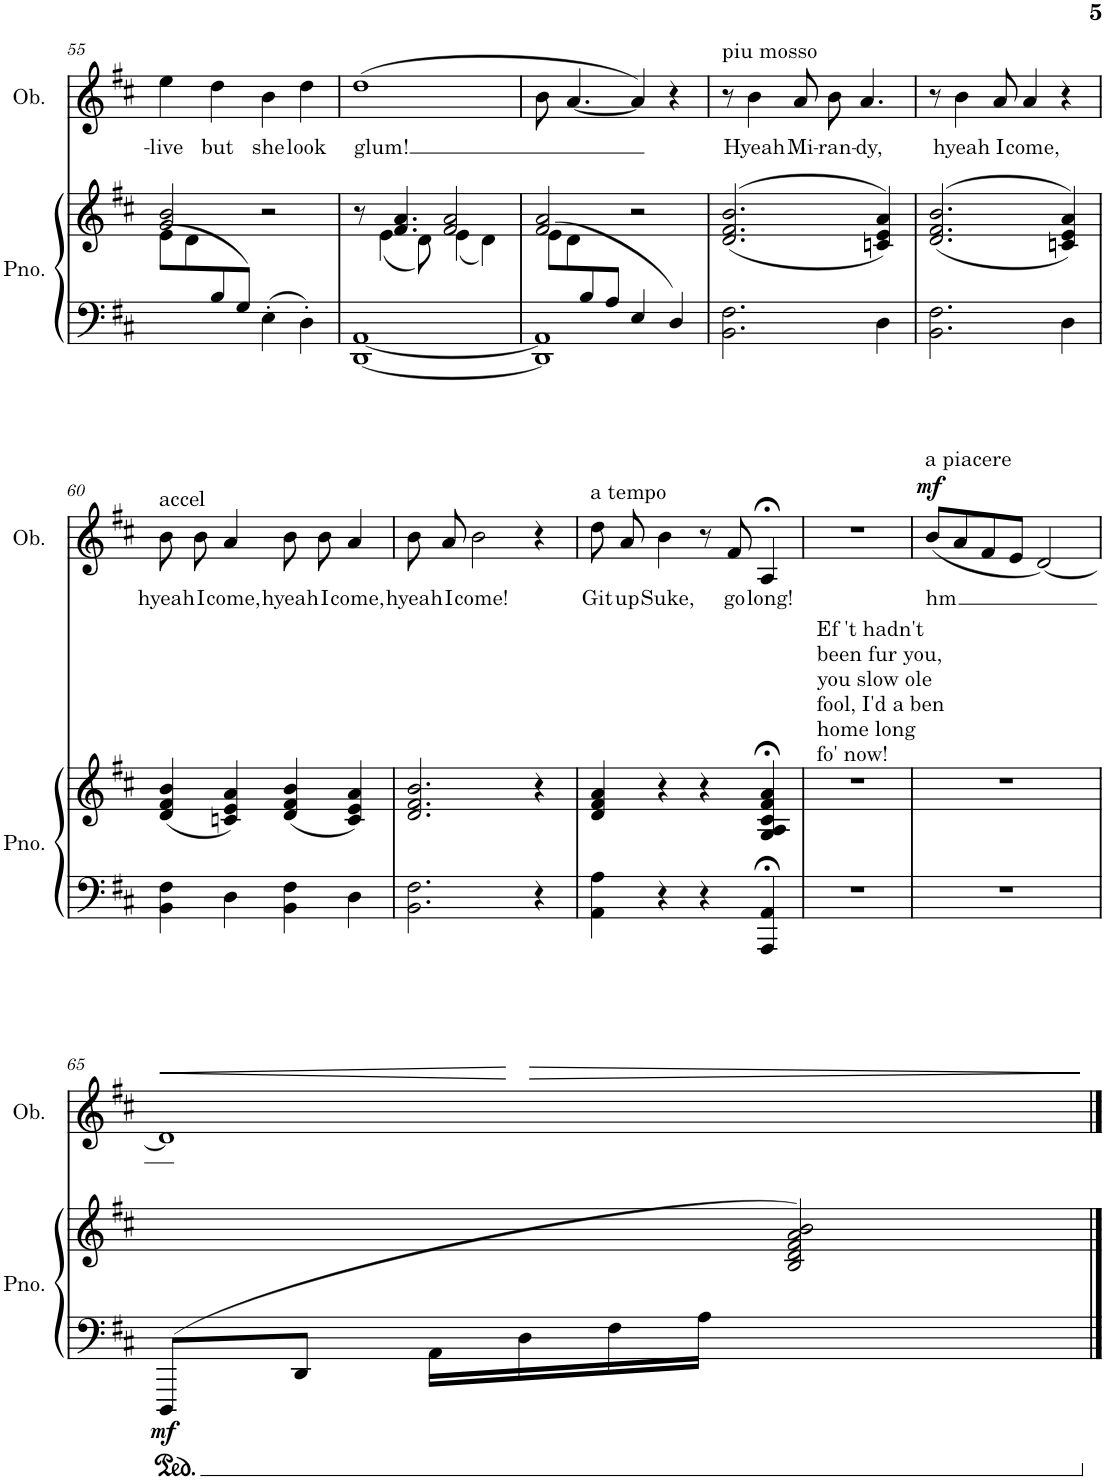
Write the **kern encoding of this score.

**kern	**kern	**dynam	**kern	**text	**dynam
*part2	*part2	*part2	*part1	*part1	*part1
*staff3	*staff2	*staff2/3	*staff1	*staff1	*staff1
*I"Piano	*	*	*I"Oboe	*	*
*I'Pno.	*	*	*I'Ob.	*	*
!!LO:PB:g=z
*clefF4	*clefG2	*	*clefG2	*	*
*k[f#c#]	*k[f#c#]	*	*k[f#c#]	*	*
*M4/4	*M4/4	*	*M4/4	*	*
=55	=55	=55	=55	=55	=55
*	*^	*	*	*	*
!	!	!	!	!	!LO:LY:b	!
4ryy	2g/ 2b/	(8e\L	.	4ee\	-live	.
.	.	8d\	.	.	.	.
!	!	!	!	!	!LO:LY:b	!
8B/	.	2.ryy	.	4dd\	but	.
8G/J)	.	.	.	.	.	.
!	!	!	!	!	!LO:LY:b	!
4E'\	2r	.	.	4b\	she	.
!	!	!	!	!	!LO:LY:b	!
4D'\	.	.	.	4dd\	look	.
=56	=56	=56	=56	=56	=56	=56
!	!	!	!	!	!LO:LY:b	!
[1DD [1AA	8r	8ryy	.	(1dd	glum!	.
.	4.f#/ 4.a/	(4e\	.	.	.	.
.	.	8d\)	.	.	.	.
.	2f#/ 2a/	(4e\	.	.	.	.
.	.	4d\)	.	.	.	.
=57	=57	=57	=57	=57	=57	=57
*^	*	*	*	*	*	*
*	*^	*	*	*	*	*	*
4ryy	4ryy	1DD] 1AA]	2f#/ 2a/	(8e\L	.	8b\	.	.
.	.	.	.	8d\	.	[4.a/	.	.
8B/	4ryy	.	.	2.ryy	.	.	.	.
8A/J	.	.	.	.	.	.	.	.
2ryy	4E/	.	2r	.	.	4a/])	.	.
.	4D/)	.	.	.	.	4r	.	.
*	*v	*v	*	*	*	*	*	*
*	*	*v	*v	*	*	*	*
=58	=58	=58	=58	=58	=58	=58
!	!	!	!	!LO:TX:a:t=piu mosso	!	!
*v	*v	*	*	*	*	*
2.BB\ 2.F#\	(>(2.d/ 2.f#/ 2.b/	.	8r	.	.
!	!	!	!	!LO:LY:b	!
.	.	.	4b\	Hyeah	.
!	!	!	!	!LO:LY:b	!
.	.	.	8a/	Mi-	.
!	!	!	!	!LO:LY:b	!
.	.	.	8b\	-ran-	.
!	!	!	!	!LO:LY:b	!
.	.	.	4.a/	-dy,	.
4D\	4cn/ 4e/ 4a/))	.	.	.	.
=59	=59	=59	=59	=59	=59
2.BB\ 2.F#\	(>(2.d/ 2.f#/ 2.b/	.	8r	.	.
!	!	!	!	!LO:LY:b	!
.	.	.	4b\	hyeah	.
!	!	!	!	!LO:LY:b	!
.	.	.	8a/	I	.
!	!	!	!	!LO:LY:b	!
.	.	.	4a/	come,	.
4D\	4cn/ 4e/ 4a/))	.	4r	.	.
!!LO:LB:g=z
=60	=60	=60	=60	=60	=60
!	!	!	!LO:TX:a:t=accel	!	!
!	!	!	!	!LO:LY:b	!
4BB\ 4F#\	(4d/ 4f#/ 4b/	.	8b\	hyeah	.
!	!	!	!	!LO:LY:b	!
.	.	.	8b\	I	.
!	!	!	!	!LO:LY:b	!
4D\	4cn/ 4e/ 4a/)	.	4a/	come,	.
!	!	!	!	!LO:LY:b	!
4BB\ 4F#\	(4d/ 4f#/ 4b/	.	8b\	hyeah	.
!	!	!	!	!LO:LY:b	!
.	.	.	8b\	I	.
!	!	!	!	!LO:LY:b	!
4D\	4c/ 4e/ 4a/)	.	4a/	come,	.
=61	=61	=61	=61	=61	=61
!	!	!	!	!LO:LY:b	!
2.BB\ 2.F#\	2.d/ 2.f#/ 2.b/	.	8b\	hyeah	.
!	!	!	!	!LO:LY:b	!
.	.	.	8a/	I	.
!	!	!	!	!LO:LY:b	!
.	.	.	2b\	come!	.
4r	4r	.	4r	.	.
=62	=62	=62	=62	=62	=62
!	!	!	!LO:TX:a:t=a tempo	!	!
!	!	!	!	!LO:LY:b	!
4AA\ 4A\	4d/ 4f#/ 4a/	.	8dd\	Git	.
!	!	!	!	!LO:LY:b	!
.	.	.	8a/	up	.
!	!	!	!	!LO:LY:b	!
4r	4r	.	4b\	Suke,	.
4r	4r	.	8r	.	.
!	!	!	!	!LO:LY:b	!
.	.	.	8f#/	go	.
!	!	!	!	!LO:LY:b	!
4AAA/;< 4AA/;<	4G/;< 4A/;< 4c#/;< 4f#/;< 4a/;<	.	4A;</	long!	.
=63	=63	=63	=63	=63	=63
!	!	!	!LO:TX:b:t=Ef 't hadn't	!	!
!	!	!	!LO:TX:b:t=been fur you,	!	!
!	!	!	!LO:TX:b:t=you slow ole	!	!
!	!	!	!LO:TX:b:t=fool, I'd a ben	!	!
!	!	!	!LO:TX:b:t=home long	!	!
!	!	!	!LO:TX:b:t=fo' now!	!	!
1r	1r	.	1r	.	.
=64	=64	=64	=64	=64	=64
!	!	!	!LO:TX:a:t=a piacere	!	!
!	!	!	!	!LO:LY:b	!LO:DY:a
1r	1r	.	(8b/L	hm	mf
.	.	.	8a/	.	.
.	.	.	8f#/	.	.
.	.	.	8e/J	.	.
.	.	.	[2d/)	.	.
!!LO:LB:g=z
=65	=65	=65	=65	=65	=65
*ped	*	*	*	*	*
*	*^	*	*	*	*
!	!	!	!LO:DY:b=2	!	!	!LO:HP:b
(8DDD/L	1ryy	2ryy	mf	1d]	.	<
8DD/J	.	.	.	.	.	.
16AA\LL	.	.	.	.	.	.
16D\	.	.	.	.	.	.
16F#\	.	.	.	.	.	.
16A\JJ	.	.	.	.	.	.
2ryy	.	2B/ 2d/ 2f#/ 2a/ 2b/)	.	.	.	.
*	*v	*v	*	*	*	*
.	.	.	.	.	[
*	*Xped	*	*	*	*
==	==	==	==	==	==
*-	*-	*-	*-	*-	*-
